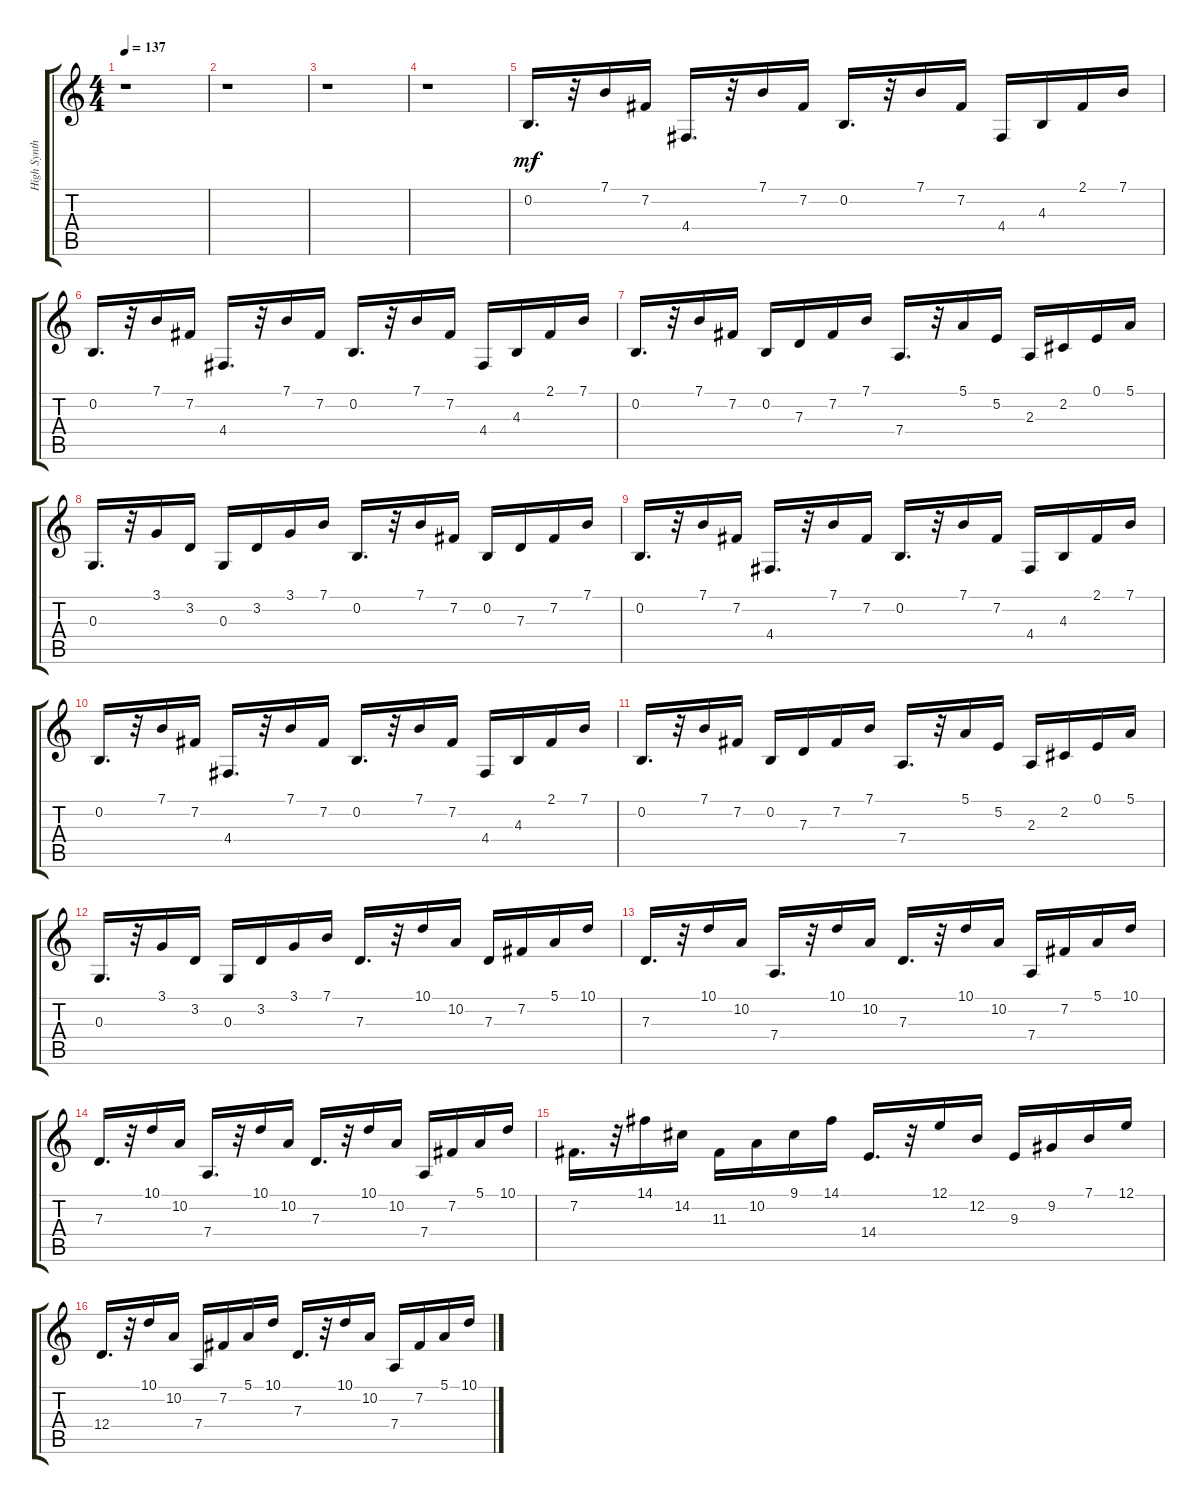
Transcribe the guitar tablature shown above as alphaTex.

\track ("High Synth" "High Synth") {instrument lead7fifths}
\staff {score tabs}
\tuning (E4 B3 G3 D3 A2 E2) {hide}
\ts (4 4)
\tempo 137
\clef g2
\ks c
r.1{dy mf} |
r.1 |
r.1 |
r.1 |
0.2.16{d} r.32 7.1.16 7.2.16 4.4.16{d} r.32 7.1.16 7.2.16 0.2.16{d} r.32 7.1.16 7.2.16 4.4.16 4.3.16 2.1.16 7.1.16 |
0.2.16{d} r.32 7.1.16 7.2.16 4.4.16{d} r.32 7.1.16 7.2.16 0.2.16{d} r.32 7.1.16 7.2.16 4.4.16 4.3.16 2.1.16 7.1.16 |
0.2.16{d} r.32 7.1.16 7.2.16 0.2.16 7.3.16 7.2.16 7.1.16 7.4.16{d} r.32 5.1.16 5.2.16 2.3.16 2.2.16 0.1.16 5.1.16 |
0.3.16{d} r.32 3.1.16 3.2.16 0.3.16 3.2.16 3.1.16 7.1.16 0.2.16{d} r.32 7.1.16 7.2.16 0.2.16 7.3.16 7.2.16 7.1.16 |
0.2.16{d} r.32 7.1.16 7.2.16 4.4.16{d} r.32 7.1.16 7.2.16 0.2.16{d} r.32 7.1.16 7.2.16 4.4.16 4.3.16 2.1.16 7.1.16 |
0.2.16{d} r.32 7.1.16 7.2.16 4.4.16{d} r.32 7.1.16 7.2.16 0.2.16{d} r.32 7.1.16 7.2.16 4.4.16 4.3.16 2.1.16 7.1.16 |
0.2.16{d} r.32 7.1.16 7.2.16 0.2.16 7.3.16 7.2.16 7.1.16 7.4.16{d} r.32 5.1.16 5.2.16 2.3.16 2.2.16 0.1.16 5.1.16 |
0.3.16{d} r.32 3.1.16 3.2.16 0.3.16 3.2.16 3.1.16 7.1.16 7.3.16{d} r.32 10.1.16 10.2.16 7.3.16 7.2.16 5.1.16 10.1.16 |
7.3.16{d} r.32 10.1.16 10.2.16 7.4.16{d} r.32 10.1.16 10.2.16 7.3.16{d} r.32 10.1.16 10.2.16 7.4.16 7.2.16 5.1.16 10.1.16 |
7.3.16{d} r.32 10.1.16 10.2.16 7.4.16{d} r.32 10.1.16 10.2.16 7.3.16{d} r.32 10.1.16 10.2.16 7.4.16 7.2.16 5.1.16 10.1.16 |
7.2.16{d} r.32 14.1.16 14.2.16 11.3.16 10.2.16 9.1.16 14.1.16 14.4.16{d} r.32 12.1.16 12.2.16 9.3.16 9.2.16 7.1.16 12.1.16 |
12.4.16{d} r.32 10.1.16 10.2.16 7.4.16 7.2.16 5.1.16 10.1.16 7.3.16{d} r.32 10.1.16 10.2.16 7.4.16 7.2.16 5.1.16 10.1.16
